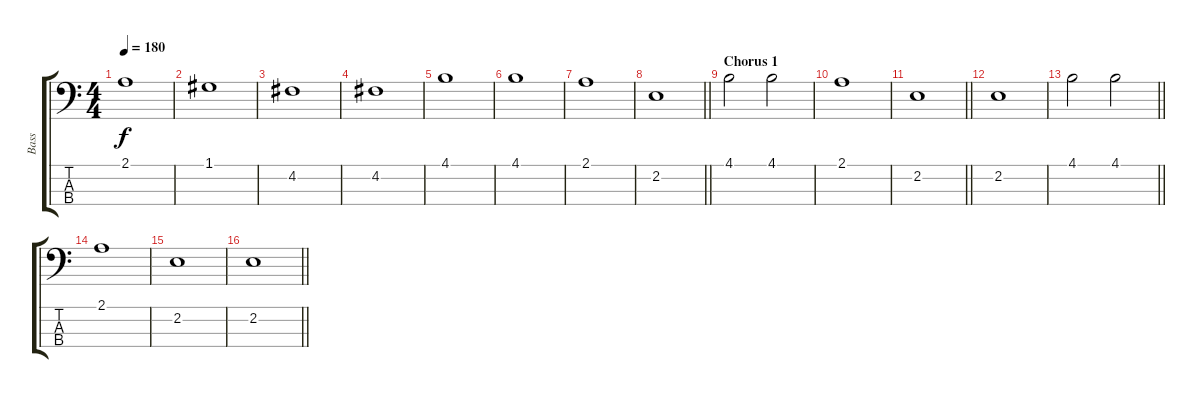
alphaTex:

\track ("Bass" "Bass") {instrument electricbassfinger}
\staff {score tabs}
\tuning (G2 D2 A1 E1) {hide}
\ts (4 4)
\tempo 180
\clef f4
\ks c
2.1.1{dy f} |
1.1.1 |
4.2.1 |
4.2.1 |
4.1.1 |
4.1.1 |
2.1.1 |
\barLineRight lightlight
2.2.1 |
\section ("" "Chorus 1")
4.1.2 4.1.2 |
2.1.1 |
\barLineRight lightlight
2.2.1 |
2.2.1 |
\barLineRight lightlight
4.1.2 4.1.2 |
2.1.1 |
2.2.1 |
\barLineRight lightlight
2.2.1
